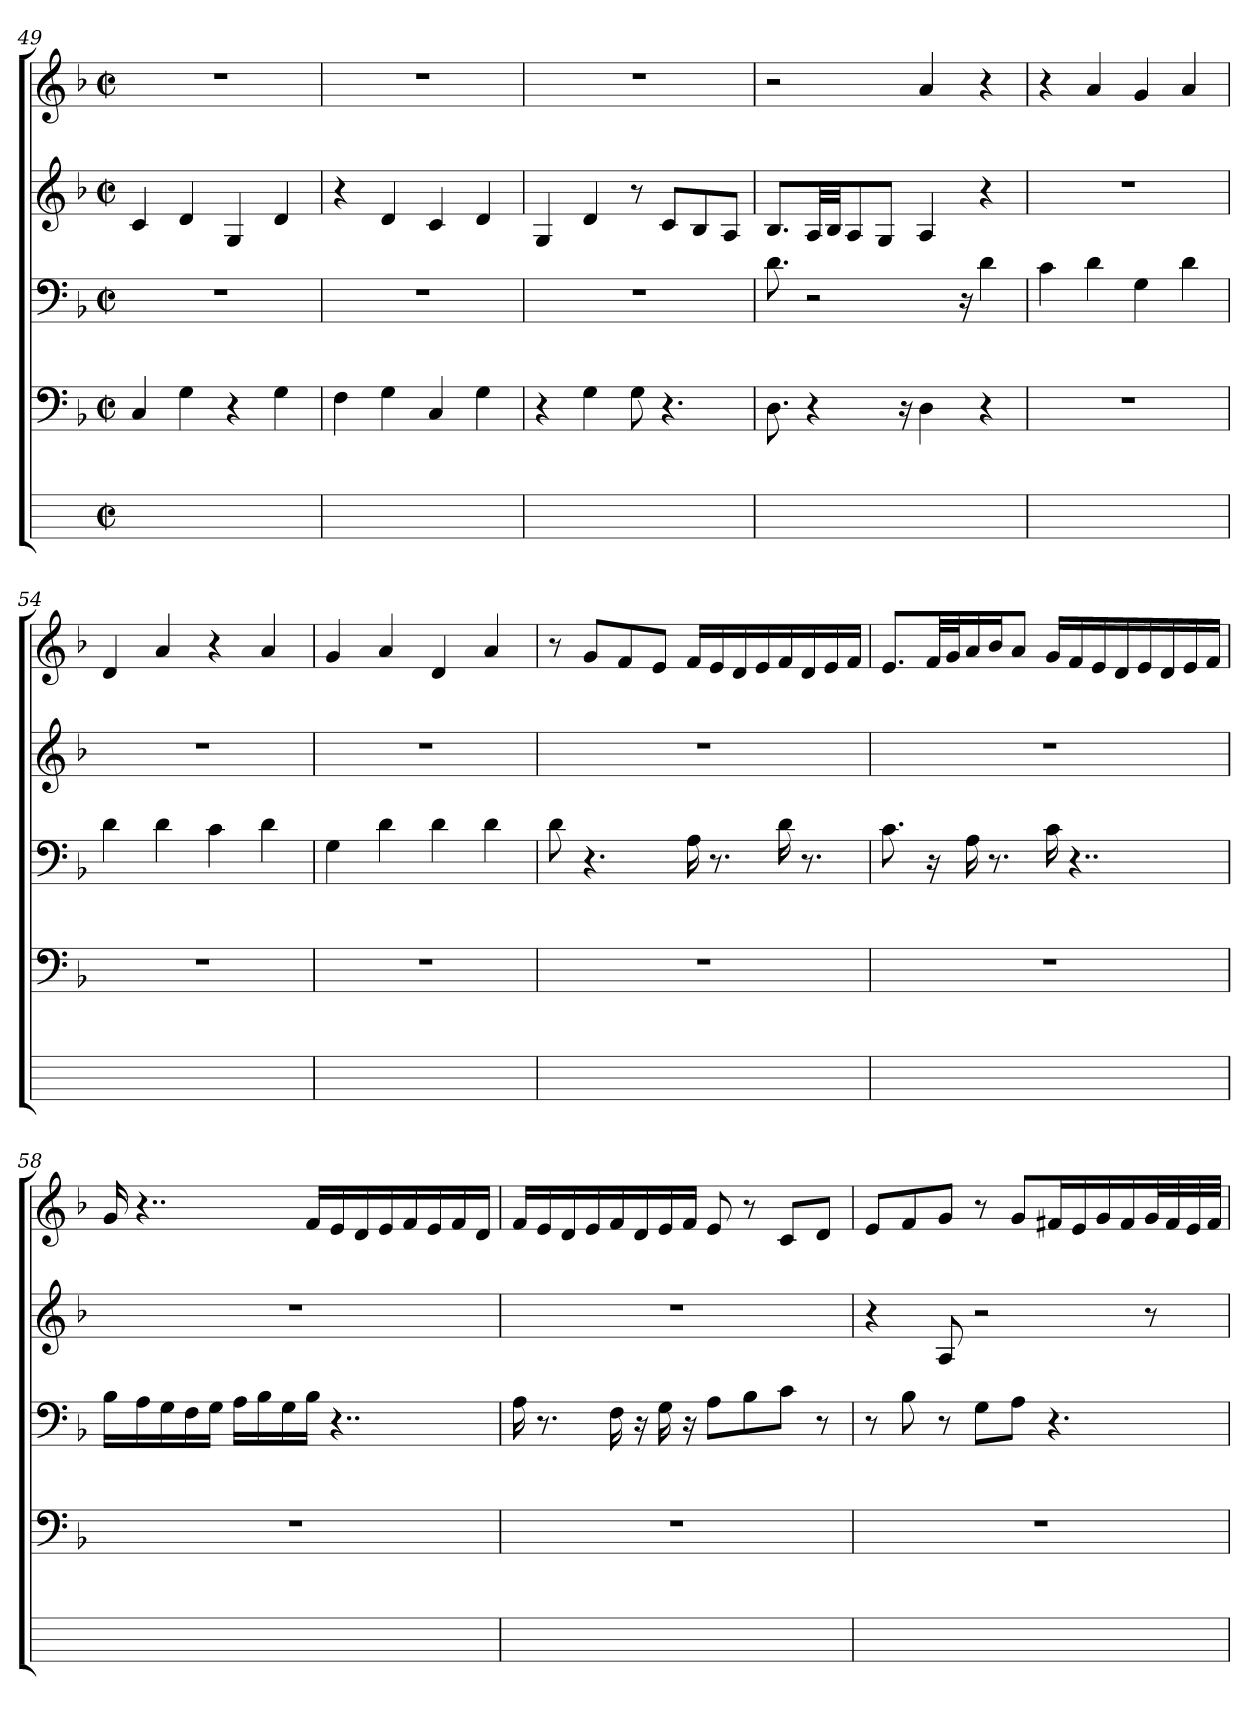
**kern	**kern	**kern	**kern	**kern
*part5	*part4	*part3	*part2	*part1
*staff5	*staff4	*staff3	*staff2	*staff1
*	*clefF4	*clefF4	*clefG2	*clefG2
*	*k[b-]	*k[b-]	*k[b-]	*k[b-]
*	*F:	*F:	*F:	*F:
*M2/2	*M2/2	*M2/2	*M2/2	*M2/2
*met(c|)	*met(c|)	*met(c|)	*met(c|)	*met(c|)
=49	=49	=49	=49	=49
1ryy	4C	1r	4c	1r
.	4G	.	4d	.
.	4r	.	4G	.
.	4G	.	4d	.
=50	=50	=50	=50	=50
1ryy	4F	1r	4r	1r
.	4G	.	4d	.
.	4C	.	4c	.
.	4G	.	4d	.
=51	=51	=51	=51	=51
1ryy	4r	1r	4G	1r
.	4G	.	4d	.
.	8G	.	8r	.
.	4.r	.	8cL	.
.	.	.	8B-	.
.	.	.	8AJ	.
=52	=52	=52	=52	=52
1ryy	8.D	8.d	8.B-L	2r
.	4r	2r	32AiLL	.
.	.	.	32B-iJJ	.
.	.	.	8Ai	.
.	.	.	8GiJ	.
.	16r	.	.	.
.	4Dj	.	4A	4a
.	.	16r	.	.
.	4r	4d	4r	4r
=53	=53	=53	=53	=53
1ryy	1r	4c	1r	4r
.	.	4d	.	4a
.	.	4G	.	4g
.	.	4d	.	4a
=54	=54	=54	=54	=54
1ryy	1r	4d	1r	4dj
.	.	4d	.	4a
.	.	4c	.	4r
.	.	4d	.	4a
=55	=55	=55	=55	=55
1ryy	1r	4G	1r	4g
.	.	4d	.	4a
.	.	4d	.	4dj
.	.	4d	.	4a
=56	=56	=56	=56	=56
1ryy	1r	8d	1r	8r
.	.	4.r	.	8gL
.	.	.	.	8f
.	.	.	.	8eJ
.	.	16A	.	16fLL
.	.	8.r	.	16ei
.	.	.	.	16di
.	.	.	.	16ei
.	.	16d	.	16fj
.	.	8.r	.	16di
.	.	.	.	16ei
.	.	.	.	16fiJJ
=57	=57	=57	=57	=57
1ryy	1r	8.c	1r	8.eL
.	.	16r	.	32fiLL
.	.	.	.	32giJ
.	.	16A	.	16a
.	.	8.r	.	16b-iJ
.	.	.	.	8aiJ
.	.	16c	.	16gLL
.	.	4..r	.	16fi
.	.	.	.	16ei
.	.	.	.	16di
.	.	.	.	16e
.	.	.	.	16di
.	.	.	.	16ei
.	.	.	.	16fiJJ
=58	=58	=58	=58	=58
1ryy	1r	16B-LL	1r	16g
.	.	16Ai	.	4..r
.	.	16Gi	.	.
.	.	16Fi	.	.
.	.	16GJJ	.	.
.	.	16AiLL	.	.
.	.	16B-i	.	.
.	.	16Gi	.	.
.	.	16B-JJ	.	16fLL
.	.	4..r	.	16ei
.	.	.	.	16di
.	.	.	.	16ei
.	.	.	.	16fj
.	.	.	.	16ei
.	.	.	.	16fi
.	.	.	.	16diJJ
=59	=59	=59	=59	=59
1ryy	1r	16A	1r	16fLL
.	.	8.r	.	16ei
.	.	.	.	16di
.	.	.	.	16ei
.	.	16F	.	16fj
.	.	16r	.	16di
.	.	16G	.	16eZ
.	.	16r	.	16fiJJ
.	.	8AL	.	8e
.	.	8B-	.	8r
.	.	8cJ	.	8cL
.	.	8r	.	8dJ
=60	=60	=60	=60	=60
1ryy	1r	8r	4r	8eL
.	.	8B-	.	8f
.	.	8r	8Aj	8gJ
.	.	8GiL	2r	8r
.	.	8AJ	.	8gjL
.	.	4.r	.	16f#XiL
.	.	.	.	16ei
.	.	.	.	16gj
.	.	.	.	16f#i
.	.	.	8r	32giL
.	.	.	.	32f#i
.	.	.	.	32ei
.	.	.	.	32f#iJJJ
=	=	=	=	=
*-	*-	*-	*-	*-
